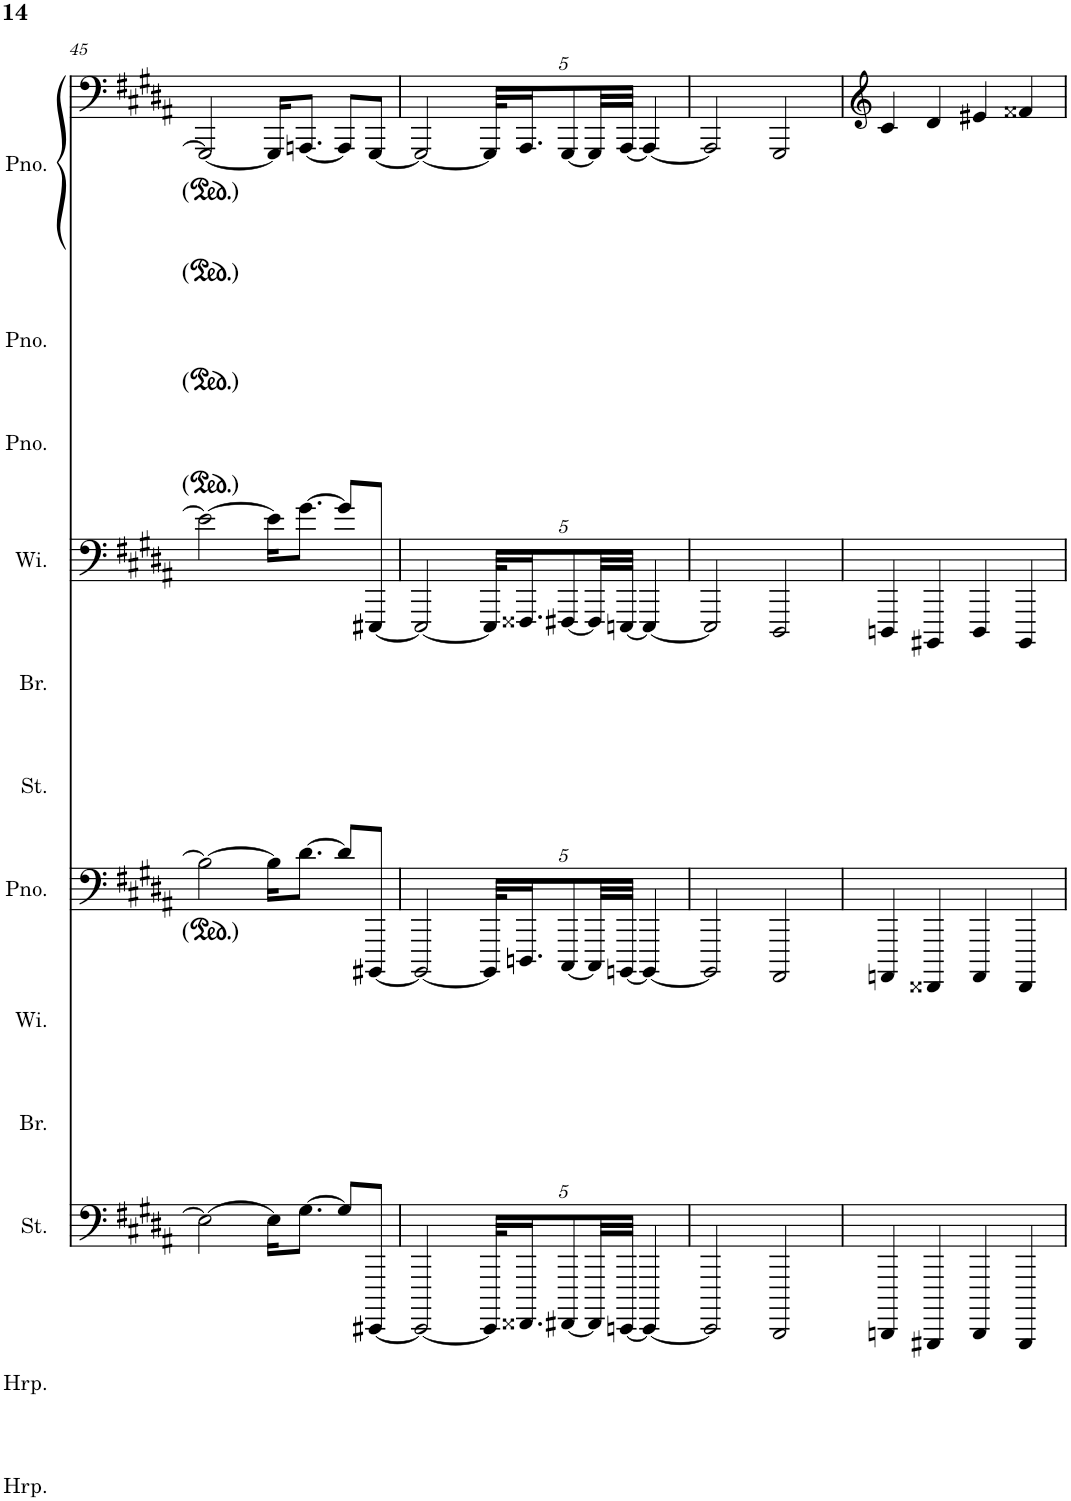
**kern	**kern	**kern	**kern	**kern	**kern	**kern	**kern	**kern	**kern	**kern	**kern	**kern
*part12	*part11	*part10	*part9	*part8	*part7	*part6	*part5	*part4	*part3	*part2	*part1	*part1
*staff13	*staff12	*staff11	*staff10	*staff9	*staff8	*staff7	*staff6	*staff5	*staff4	*staff3	*staff2	*staff1
*I"Harp	*I"Harp	*I"Strings	*I"Brass	*I"Winds	*I"Piano	*I"Strings	*I"Brass	*I"Winds	*I"Piano	*I"Piano	*I"Piano	*
*I'Hrp.	*I'Hrp.	*I'St.	*I'Br.	*I'Wi.	*I'Pno.	*I'St.	*I'Br.	*I'Wi.	*I'Pno.	*I'Pno.	*I'Pno.	*
!!LO:PB:g=z
*clefG2	*clefG2	*clefF4	*clefG2	*clefG2	*clefF4	*clefG2	*clefG2	*clefF4	*clefG2	*clefG2	*clefG2	*clefF4
*k[f#c#g#d#a#]	*k[f#c#g#d#a#]	*k[f#c#g#d#a#]	*k[f#c#g#d#a#]	*k[f#c#g#d#a#]	*k[f#c#g#d#a#]	*k[f#c#g#d#a#]	*k[f#c#g#d#a#]	*k[f#c#g#d#a#]	*k[f#c#g#d#a#]	*k[f#c#g#d#a#]	*k[f#c#g#d#a#]	*k[f#c#g#d#a#]
*M4/4	*M4/4	*M4/4	*M4/4	*M4/4	*M4/4	*M4/4	*M4/4	*M4/4	*M4/4	*M4/4	*M4/4	*M4/4
=45	=45	=45	=45	=45	=45	=45	=45	=45	=45	=45	=45	=45
1r	1r	2E#\_	1r	1r	2B#\_	1r	1r	2e#\_	1r	1r	1r	2GGG#/_
.	.	16E#\KL]	.	.	16B#\KL]	.	.	16e#\KL]	.	.	.	16GGG#/KL]
.	.	[8.G#\J	.	.	[8.d#\J	.	.	[8.g#\J	.	.	.	[8.AAAn/J
.	.	8G#/L]	.	.	8d#/L]	.	.	8g#/L]	.	.	.	8AAA/L]
.	.	[8EEEE#X/J	.	.	[8BBBB#X/J	.	.	[8EEE#X/J	.	.	.	[8GGG#/J
=46	=46	=46	=46	=46	=46	=46	=46	=46	=46	=46	=46	=46
1r	1r	2EEEE#/_	1r	1r	2BBBB#/_	1r	1r	2EEE#/_	1r	1r	1r	2GGG#/_
*	*	*Xbrackettup	*	*	*Xbrackettup	*	*	*Xbrackettup	*	*	*	*Xbrackettup
.	.	40EEEE#/KLL]	.	.	40BBBB#/KLL]	.	.	40EEE#/KLL]	.	.	.	40GGG#/KLL]
.	.	20.FFFF##X/J	.	.	20.DDDn/J	.	.	20.FFF##X/J	.	.	.	20.AAA#/J
.	.	[10FFFF#X/	.	.	[10CCC#/	.	.	[10FFF#X/	.	.	.	[10GGG#/
.	.	40FFFF#/LL]	.	.	40CCC#/LL]	.	.	40FFF#/LL]	.	.	.	40GGG#/LL]
.	.	[40EEEEn/JJJ	.	.	[40BBBBn/JJJ	.	.	[40EEEn/JJJ	.	.	.	[40AAA#/JJJ
.	.	4EEEE/_	.	.	4BBBB/_	.	.	4EEE/_	.	.	.	4AAA#/_
=47	=47	=47	=47	=47	=47	=47	=47	=47	=47	=47	=47	=47
1r	1r	2EEEE/]	1r	1r	2BBBB/]	1r	1r	2EEE/]	1r	1r	1r	2AAA#/]
.	.	2DDDD#/	.	.	2AAAA#/	.	.	2DDD#/	.	.	.	2GGG#/
=48	=48	=48	=48	=48	=48	=48	=48	=48	=48	=48	=48	=48
*	*	*	*	*	*	*	*	*	*	*	*	*clefG2
1r	1r	4DDDDn/	1r	1r	4AAAAn/	1r	1r	4DDDn/	1r	1r	1r	4c#/
.	.	4BBBBB#X/	.	.	4FFFF##X/	.	.	4BBBB#X/	.	.	.	4d#/
.	.	4DDDD/	.	.	4AAAA/	.	.	4DDD/	.	.	.	4e#X/
.	.	4BBBBB#/	.	.	4FFFF##/	.	.	4BBBB#/	.	.	.	4f##X/
=	=	=	=	=	=	=	=	=	=	=	=	=
*-	*-	*-	*-	*-	*-	*-	*-	*-	*-	*-	*-	*-
